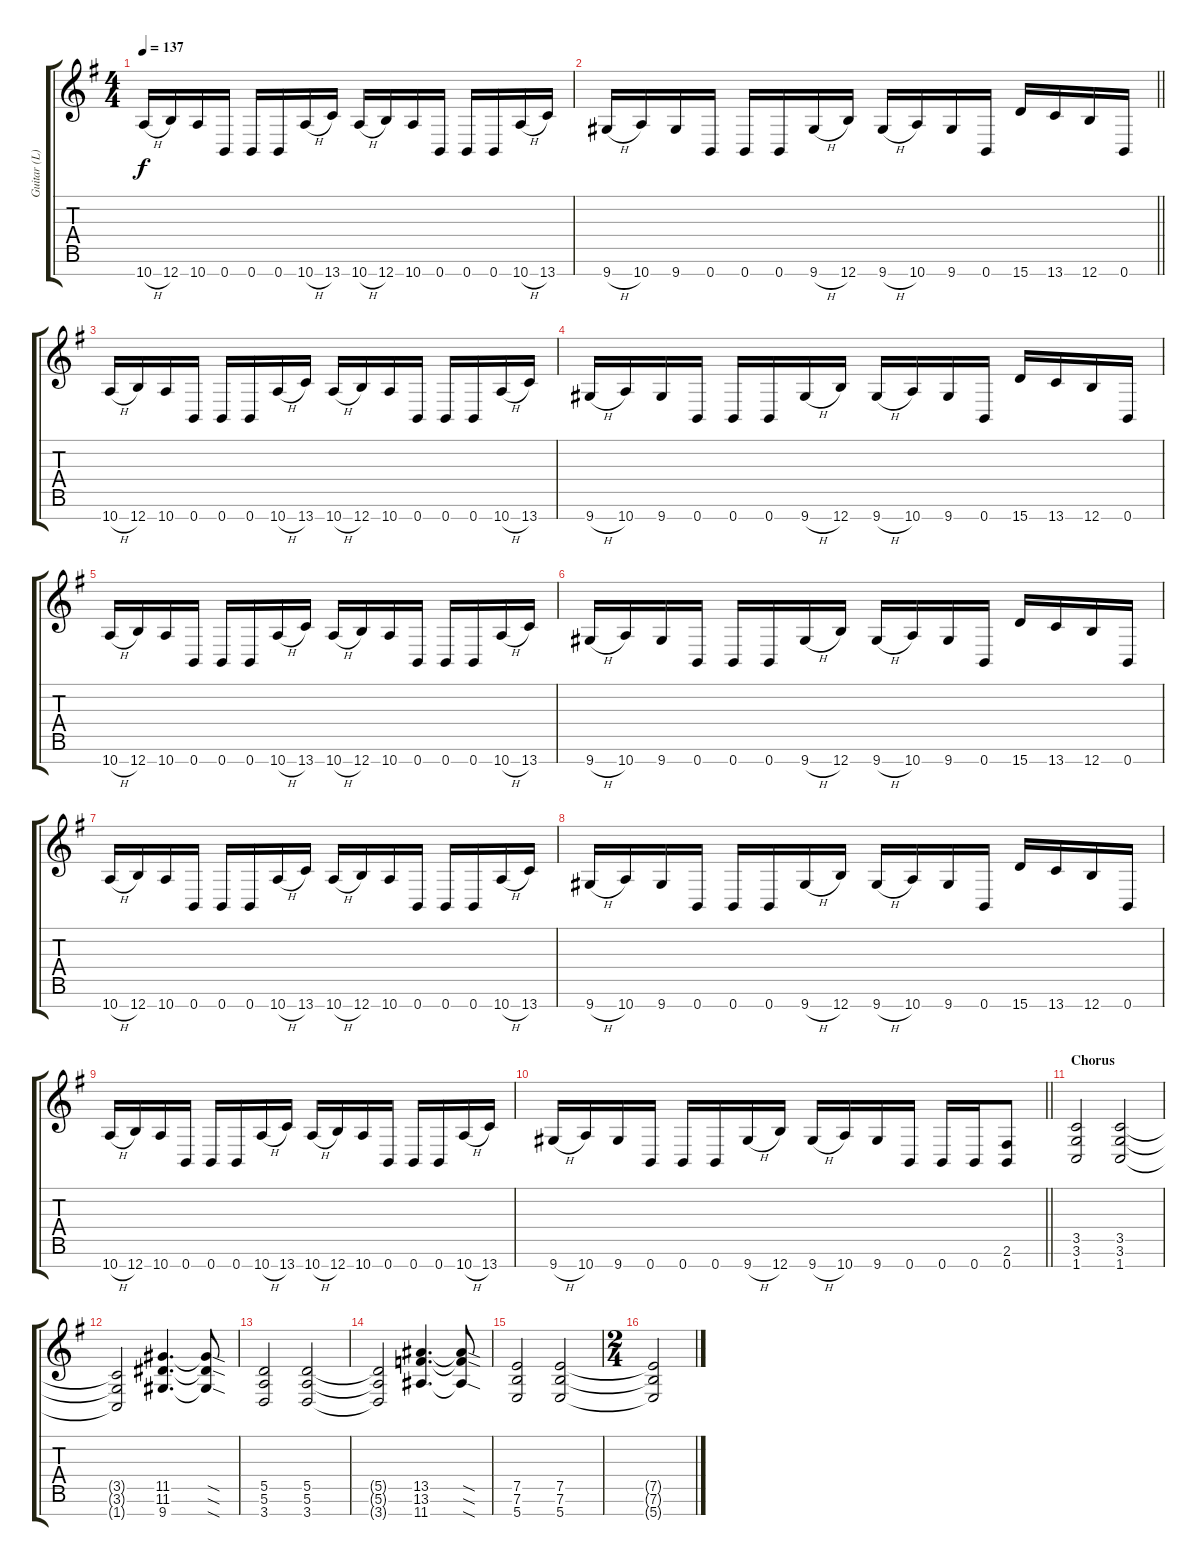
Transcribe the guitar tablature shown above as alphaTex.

\track ("Guitar (L)" "Guitar (L)") {instrument distortionguitar}
\staff {score tabs}
\tuning (E4 B3 G3 D3 A2 E2 B1) {hide}
\ts (4 4)
\tempo 137
\clef g2
\ks eminor
10.7{h}.16{dy f} 12.7.16 10.7.16 0.7.16 0.7.16 0.7.16 10.7{h}.16 13.7.16 10.7{h}.16 12.7.16 10.7.16 0.7.16 0.7.16 0.7.16 10.7{h}.16 13.7.16 |
\barLineRight lightlight
9.7{h}.16 10.7.16 9.7.16 0.7.16 0.7.16 0.7.16 9.7{h}.16 12.7.16 9.7{h}.16 10.7.16 9.7.16 0.7.16 15.7.16 13.7.16 12.7.16 0.7.16 |
10.7{h}.16 12.7.16 10.7.16 0.7.16 0.7.16 0.7.16 10.7{h}.16 13.7.16 10.7{h}.16 12.7.16 10.7.16 0.7.16 0.7.16 0.7.16 10.7{h}.16 13.7.16 |
9.7{h}.16 10.7.16 9.7.16 0.7.16 0.7.16 0.7.16 9.7{h}.16 12.7.16 9.7{h}.16 10.7.16 9.7.16 0.7.16 15.7.16 13.7.16 12.7.16 0.7.16 |
10.7{h}.16 12.7.16 10.7.16 0.7.16 0.7.16 0.7.16 10.7{h}.16 13.7.16 10.7{h}.16 12.7.16 10.7.16 0.7.16 0.7.16 0.7.16 10.7{h}.16 13.7.16 |
9.7{h}.16 10.7.16 9.7.16 0.7.16 0.7.16 0.7.16 9.7{h}.16 12.7.16 9.7{h}.16 10.7.16 9.7.16 0.7.16 15.7.16 13.7.16 12.7.16 0.7.16 |
10.7{h}.16 12.7.16 10.7.16 0.7.16 0.7.16 0.7.16 10.7{h}.16 13.7.16 10.7{h}.16 12.7.16 10.7.16 0.7.16 0.7.16 0.7.16 10.7{h}.16 13.7.16 |
9.7{h}.16 10.7.16 9.7.16 0.7.16 0.7.16 0.7.16 9.7{h}.16 12.7.16 9.7{h}.16 10.7.16 9.7.16 0.7.16 15.7.16 13.7.16 12.7.16 0.7.16 |
10.7{h}.16 12.7.16 10.7.16 0.7.16 0.7.16 0.7.16 10.7{h}.16 13.7.16 10.7{h}.16 12.7.16 10.7.16 0.7.16 0.7.16 0.7.16 10.7{h}.16 13.7.16 |
\barLineRight lightlight
9.7{h}.16 10.7.16 9.7.16 0.7.16 0.7.16 0.7.16 9.7{h}.16 12.7.16 9.7{h}.16 10.7.16 9.7.16 0.7.16 0.7.16 0.7.16 (2.6 0.7).8 |
\section ("" "Chorus")
(3.5 3.6 1.7).2{volume 14 instrument distortionguitar} (3.5 3.6 1.7).2 |
(3.5{t} 3.6{t} 1.7{t}).2 (11.5 11.6 9.7).4{d} (11.5{sod t} 11.6{sod t} 9.7{sod t}).8 |
(5.5 5.6 3.7).2 (5.5 5.6 3.7).2 |
(5.5{t} 5.6{t} 3.7{t}).2 (13.5 13.6 11.7).4{d} (13.5{sod t} 13.6{sod t} 11.7{sod t}).8 |
(7.5 7.6 5.7).2 (7.5 7.6 5.7).2 |
\ts (2 4)
(7.5{t} 7.6{t} 5.7{t}).2
